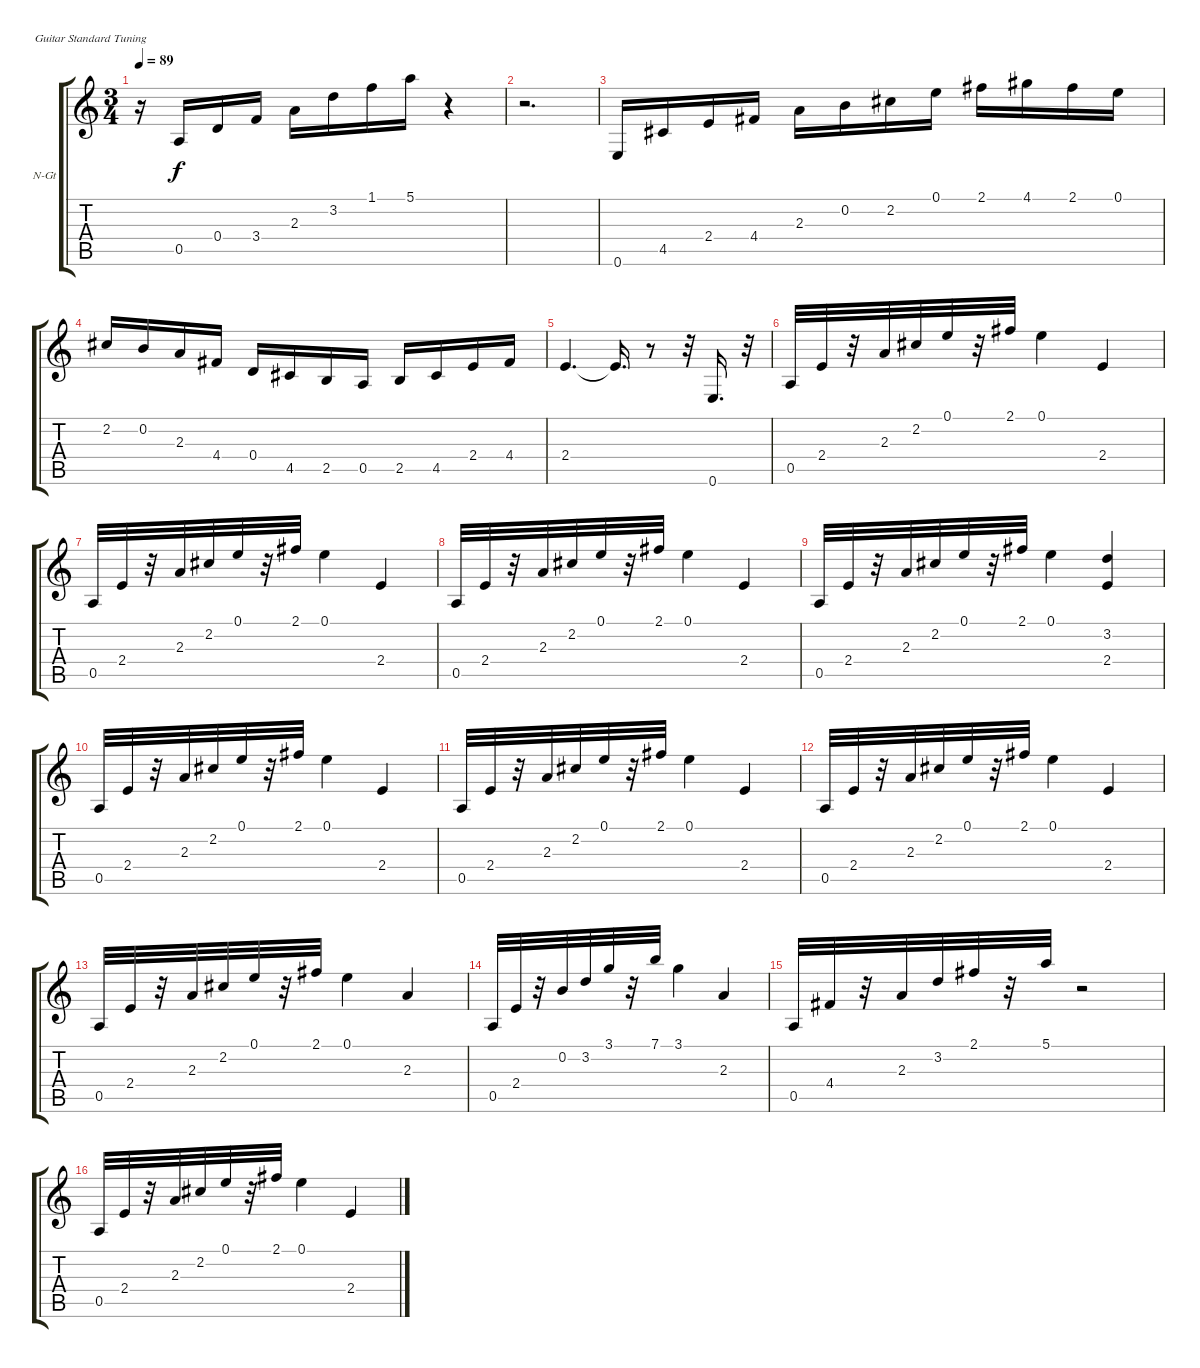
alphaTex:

\bracketExtendMode groupsimilarinstruments
\firstSystemTrackNameOrientation horizontal
\otherSystemsTrackNameOrientation horizontal
\track ("2nd guitar" "N-Gt") {instrument acousticguitarnylon}
\staff {score tabs}
\tuning (E4 B3 G3 D3 A2 E2)
\ts (3 4)
\tempo 89
\clef g2
\ks c
r.16{dy f} 0.5.16 0.4.16 3.4.16 2.3.16 3.2.16 1.1.16 5.1.16 r.4 |
r.2{d} |
0.6.16 4.5.16 2.4.16 4.4.16 2.3.16 0.2.16 2.2.16 0.1.16 2.1.16 4.1.16 2.1.16 0.1.16 |
2.2.16 0.2.16 2.3.16 4.4.16 0.4.16 4.5.16 2.5.16 0.5.16 2.5.16 4.5.16 2.4.16 4.4.16 |
2.4.4{d} 2.4{t}.16{d} r.8 r.32 0.6.16{d} r.32 |
0.5.32 2.4.32 r.32 2.3.32 2.2.32 0.1.32 r.32 2.1.32 0.1.4 2.4.4 |
0.5.32 2.4.32 r.32 2.3.32 2.2.32 0.1.32 r.32 2.1.32 0.1.4 2.4.4 |
0.5.32 2.4.32 r.32 2.3.32 2.2.32 0.1.32 r.32 2.1.32 0.1.4 2.4.4 |
0.5.32 2.4.32 r.32 2.3.32 2.2.32 0.1.32 r.32 2.1.32 0.1.4 (3.2 2.4).4 |
0.5.32 2.4.32 r.32 2.3.32 2.2.32 0.1.32 r.32 2.1.32 0.1.4 2.4.4 |
0.5.32 2.4.32 r.32 2.3.32 2.2.32 0.1.32 r.32 2.1.32 0.1.4 2.4.4 |
0.5.32 2.4.32 r.32 2.3.32 2.2.32 0.1.32 r.32 2.1.32 0.1.4 2.4.4 |
0.5.32 2.4.32 r.32 2.3.32 2.2.32 0.1.32 r.32 2.1.32 0.1.4 2.3.4 |
0.5.32 2.4.32 r.32 0.2.32 3.2.32 3.1.32 r.32 7.1.32 3.1.4 2.3.4 |
0.5.32 4.4.32 r.32 2.3.32 3.2.32 2.1.32 r.32 5.1.32 r.2 |
0.5.32 2.4.32 r.32 2.3.32 2.2.32 0.1.32 r.32 2.1.32 0.1.4 2.4.4
